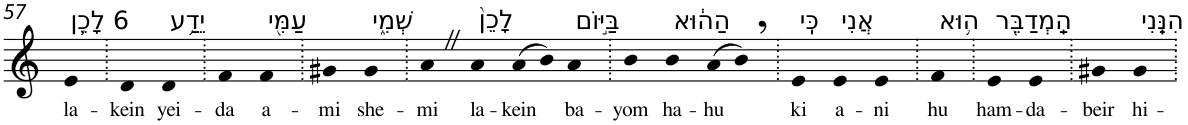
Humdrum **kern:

**kern	**text
*part1	*part1
*staff1	*staff1
*I"Piano	*
*I'Pno	*
!!LO:PB:g=z
*clefG2	*
*k[]	*
=57	=57
!LO:TX:a:t=6 לָכֵ֛ן	!
!	!LO:LY:b
4e	la-
=58.	=58.
!	!LO:LY:b
4d	-kein
!LO:TX:a:t=יֵדַ֥ע	!
!	!LO:LY:b
4d	yei-
=59.	=59.
!	!LO:LY:b
4f	-da
!LO:TX:a:t=עַמִּ֖י	!
!	!LO:LY:b
4f	a-
=60.	=60.
!	!LO:LY:b
4g#X	-mi
!LO:TX:a:t=שְׁמִ֑י	!
!	!LO:LY:b
4g#	she-
=61.	=61.
!	!LO:LY:b
4aZ	-mi
!LO:TX:a:t=לָכֵן֙	!
!	!LO:LY:b
4a	la-
!	!LO:LY:b
(8a	-kein
8b)	.
!LO:TX:a:t=בַּיּ֣וֹם	!
!	!LO:LY:b
4a	ba-
=62.	=62.
!	!LO:LY:b
4b	-yom
!LO:TX:a:t=הַה֔וּא	!
!	!LO:LY:b
4b	ha-
!	!LO:LY:b
(8a	-hu
8b,)	.
=63.	=63.
!LO:TX:a:t=כִּֽי	!
!	!LO:LY:b
4e	ki
!LO:TX:a:t=אֲנִי	!
!	!LO:LY:b
4e	a-
!	!LO:LY:b
4e	-ni
=64.	=64.
!LO:TX:a:t=ה֥וּא	!
!	!LO:LY:b
4f	hu
=65.	=65.
!LO:TX:a:t=הַֽמְדַבֵּ֖ר	!
!	!LO:LY:b
4e	ham-
!	!LO:LY:b
4e	-da-
=66.	=66.
!	!LO:LY:b
4g#X	-beir
!LO:TX:a:t=הִנֵּֽנִי	!
!	!LO:LY:b
4g#	hi-
=.	=.
*-	*-
